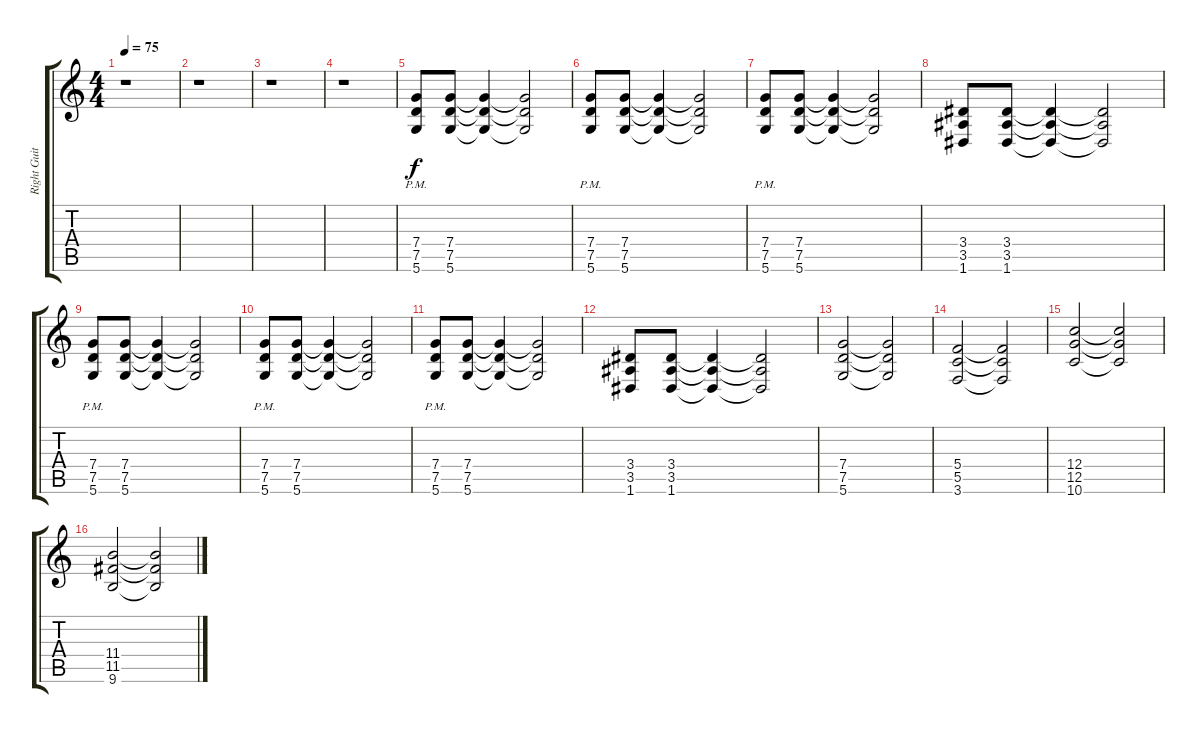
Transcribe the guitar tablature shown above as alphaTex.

\track ("Right Guitar" "Right Guit") {instrument distortionguitar}
\staff {score tabs}
\tuning (D4 A3 F3 C3 G2 D2) {hide}
\ts (4 4)
\tempo 75
\clef g2
\ks c
r.1{dy f} |
r.1 |
r.1 |
r.1 |
(7.4{pm} 7.5{pm} 5.6{pm}).8 (7.4 7.5 5.6).8 (7.4{t} 7.5{t} 5.6{t}).4 (7.4{t} 7.5{t} 5.6{t}).2 |
(7.4{pm} 7.5{pm} 5.6{pm}).8 (7.4 7.5 5.6).8 (7.4{t} 7.5{t} 5.6{t}).4 (7.4{t} 7.5{t} 5.6{t}).2 |
(7.4{pm} 7.5{pm} 5.6{pm}).8 (7.4 7.5 5.6).8 (7.4{t} 7.5{t} 5.6{t}).4 (7.4{t} 7.5{t} 5.6{t}).2 |
(3.4 3.5 1.6).8 (3.4 3.5 1.6).8 (3.4{t} 3.5{t} 1.6{t}).4 (3.4{t} 3.5{t} 1.6{t}).2 |
(7.4{pm} 7.5{pm} 5.6{pm}).8 (7.4 7.5 5.6).8 (7.4{t} 7.5{t} 5.6{t}).4 (7.4{t} 7.5{t} 5.6{t}).2 |
(7.4{pm} 7.5{pm} 5.6{pm}).8 (7.4 7.5 5.6).8 (7.4{t} 7.5{t} 5.6{t}).4 (7.4{t} 7.5{t} 5.6{t}).2 |
(7.4{pm} 7.5{pm} 5.6{pm}).8 (7.4 7.5 5.6).8 (7.4{t} 7.5{t} 5.6{t}).4 (7.4{t} 7.5{t} 5.6{t}).2 |
(3.4 3.5 1.6).8 (3.4 3.5 1.6).8 (3.4{t} 3.5{t} 1.6{t}).4 (3.4{t} 3.5{t} 1.6{t}).2 |
(7.4 7.5 5.6).2 (7.4{t} 7.5{t} 5.6{t}).2 |
(5.4 5.5 3.6).2 (5.4{t} 5.5{t} 3.6{t}).2 |
(12.4 12.5 10.6).2 (12.4{t} 12.5{t} 10.6{t}).2 |
(11.4 11.5 9.6).2 (11.4{t} 11.5{t} 9.6{t}).2
